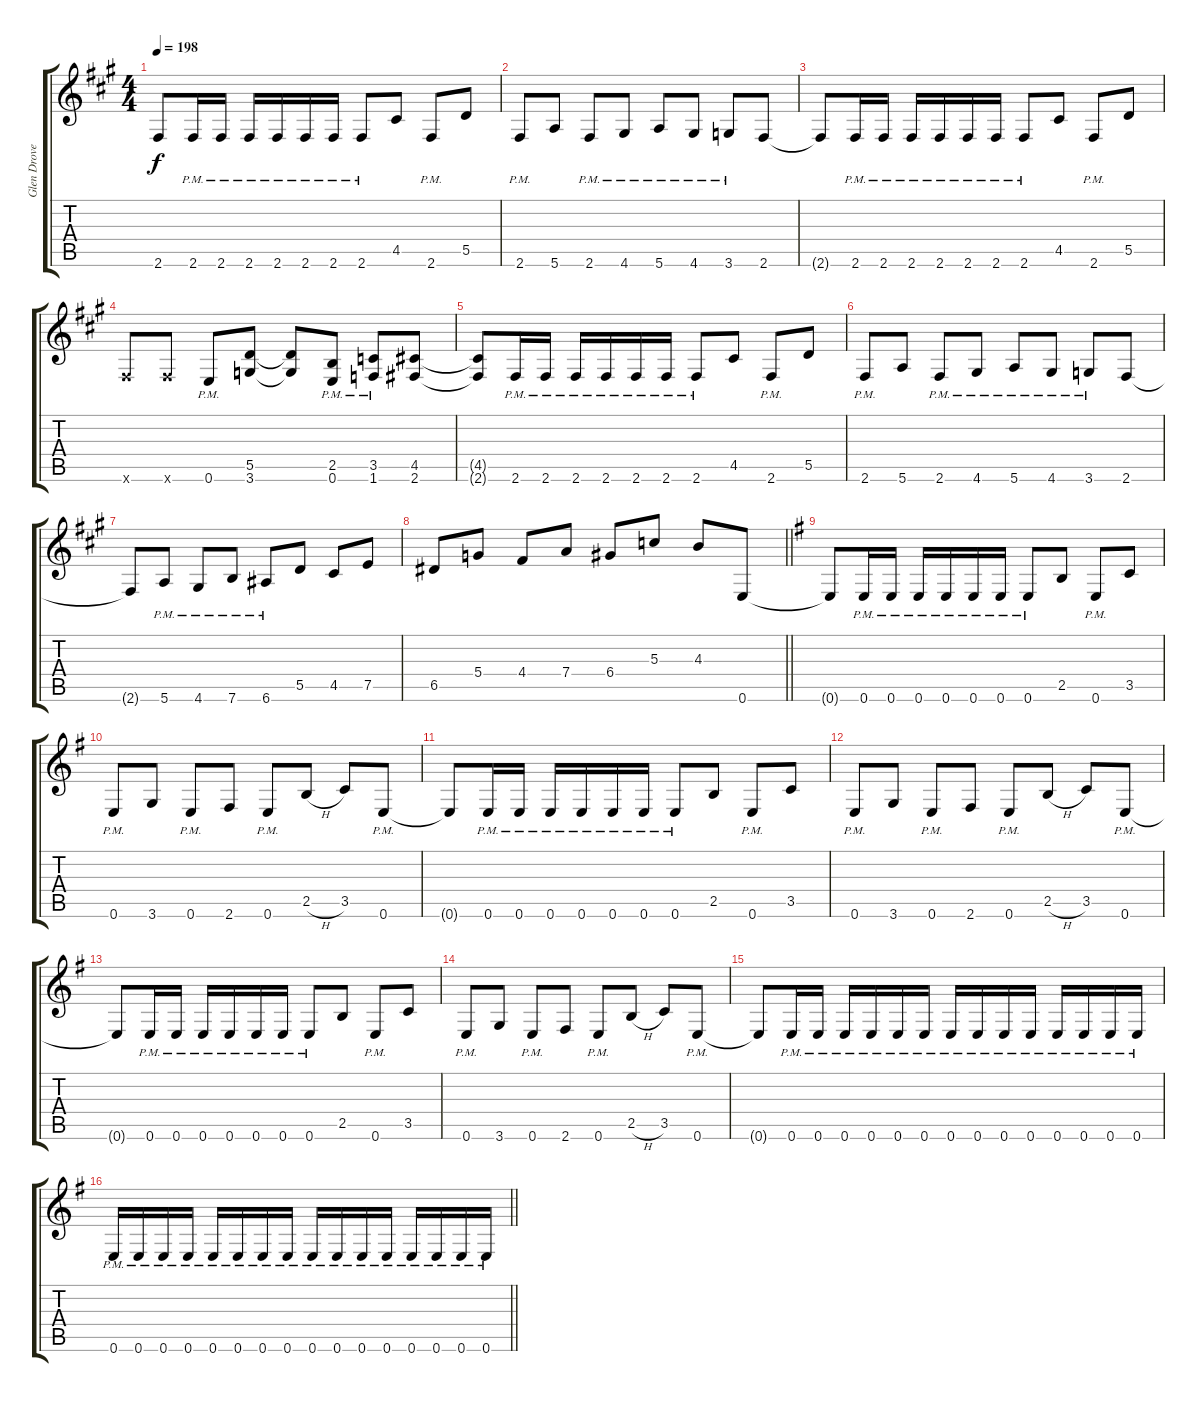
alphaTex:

\track ("Glen Drover" "Glen Drove") {instrument overdrivenguitar}
\staff {score tabs}
\tuning (E4 B3 G3 D3 A2 E2) {hide}
\ts (4 4)
\tempo 198
\clef g2
\ks a
2.6{t}.8{dy f} 2.6{pm}.16 2.6{pm}.16 2.6{pm}.16 2.6{pm}.16 2.6{pm}.16 2.6{pm}.16 2.6{pm}.8 4.5.8 2.6{pm}.8 5.5.8 |
2.6{pm}.8 5.6.8 2.6{pm}.8 4.6{pm}.8 5.6{pm}.8 4.6{pm}.8 3.6{pm}.8 2.6.8 |
2.6{t}.8 2.6{pm}.16 2.6{pm}.16 2.6{pm}.16 2.6{pm}.16 2.6{pm}.16 2.6{pm}.16 2.6{pm}.8 4.5.8 2.6{pm}.8 5.5.8 |
2.6{x}.8 2.6{x}.8 0.6{pm}.8 (5.5 3.6).8 (5.5{t} 3.6{t}).8 (2.5{pm} 0.6{pm}).8 (3.5{pm} 1.6{pm}).8 (4.5 2.6).8 |
(4.5{t} 2.6{t}).8 2.6{pm}.16 2.6{pm}.16 2.6{pm}.16 2.6{pm}.16 2.6{pm}.16 2.6{pm}.16 2.6{pm}.8 4.5.8 2.6{pm}.8 5.5.8 |
2.6{pm}.8 5.6.8 2.6{pm}.8 4.6{pm}.8 5.6{pm}.8 4.6{pm}.8 3.6{pm}.8 2.6.8 |
2.6{t}.8 5.6{pm}.8 4.6{pm}.8 7.6{pm}.8 6.6{pm}.8 5.5.8 4.5.8 7.5.8 |
\barLineRight lightlight
6.5.8 5.4.8 4.4.8 7.4.8 6.4.8 5.3.8 4.3.8 0.6.8 |
\ks g
0.6{t}.8 0.6{pm}.16 0.6{pm}.16 0.6{pm}.16 0.6{pm}.16 0.6{pm}.16 0.6{pm}.16 0.6{pm}.8 2.5.8 0.6{pm}.8 3.5.8 |
0.6{pm}.8 3.6.8 0.6{pm}.8 2.6.8 0.6{pm}.8 2.5{h}.8 3.5.8 0.6{pm}.8 |
0.6{t}.8 0.6{pm}.16 0.6{pm}.16 0.6{pm}.16 0.6{pm}.16 0.6{pm}.16 0.6{pm}.16 0.6{pm}.8 2.5.8 0.6{pm}.8 3.5.8 |
0.6{pm}.8 3.6.8 0.6{pm}.8 2.6.8 0.6{pm}.8 2.5{h}.8 3.5.8 0.6{pm}.8 |
0.6{t}.8 0.6{pm}.16 0.6{pm}.16 0.6{pm}.16 0.6{pm}.16 0.6{pm}.16 0.6{pm}.16 0.6{pm}.8 2.5.8 0.6{pm}.8 3.5.8 |
0.6{pm}.8 3.6.8 0.6{pm}.8 2.6.8 0.6{pm}.8 2.5{h}.8 3.5.8 0.6{pm}.8 |
0.6{t}.8 0.6{pm}.16 0.6{pm}.16 0.6{pm}.16 0.6{pm}.16 0.6{pm}.16 0.6{pm}.16 0.6{pm}.16 0.6{pm}.16 0.6{pm}.16 0.6{pm}.16 0.6{pm}.16 0.6{pm}.16 0.6{pm}.16 0.6{pm}.16 |
\barLineRight lightlight
0.6{pm}.16 0.6{pm}.16 0.6{pm}.16 0.6{pm}.16 0.6{pm}.16 0.6{pm}.16 0.6{pm}.16 0.6{pm}.16 0.6{pm}.16 0.6{pm}.16 0.6{pm}.16 0.6{pm}.16 0.6{pm}.16 0.6{pm}.16 0.6{pm}.16 0.6{pm}.16
